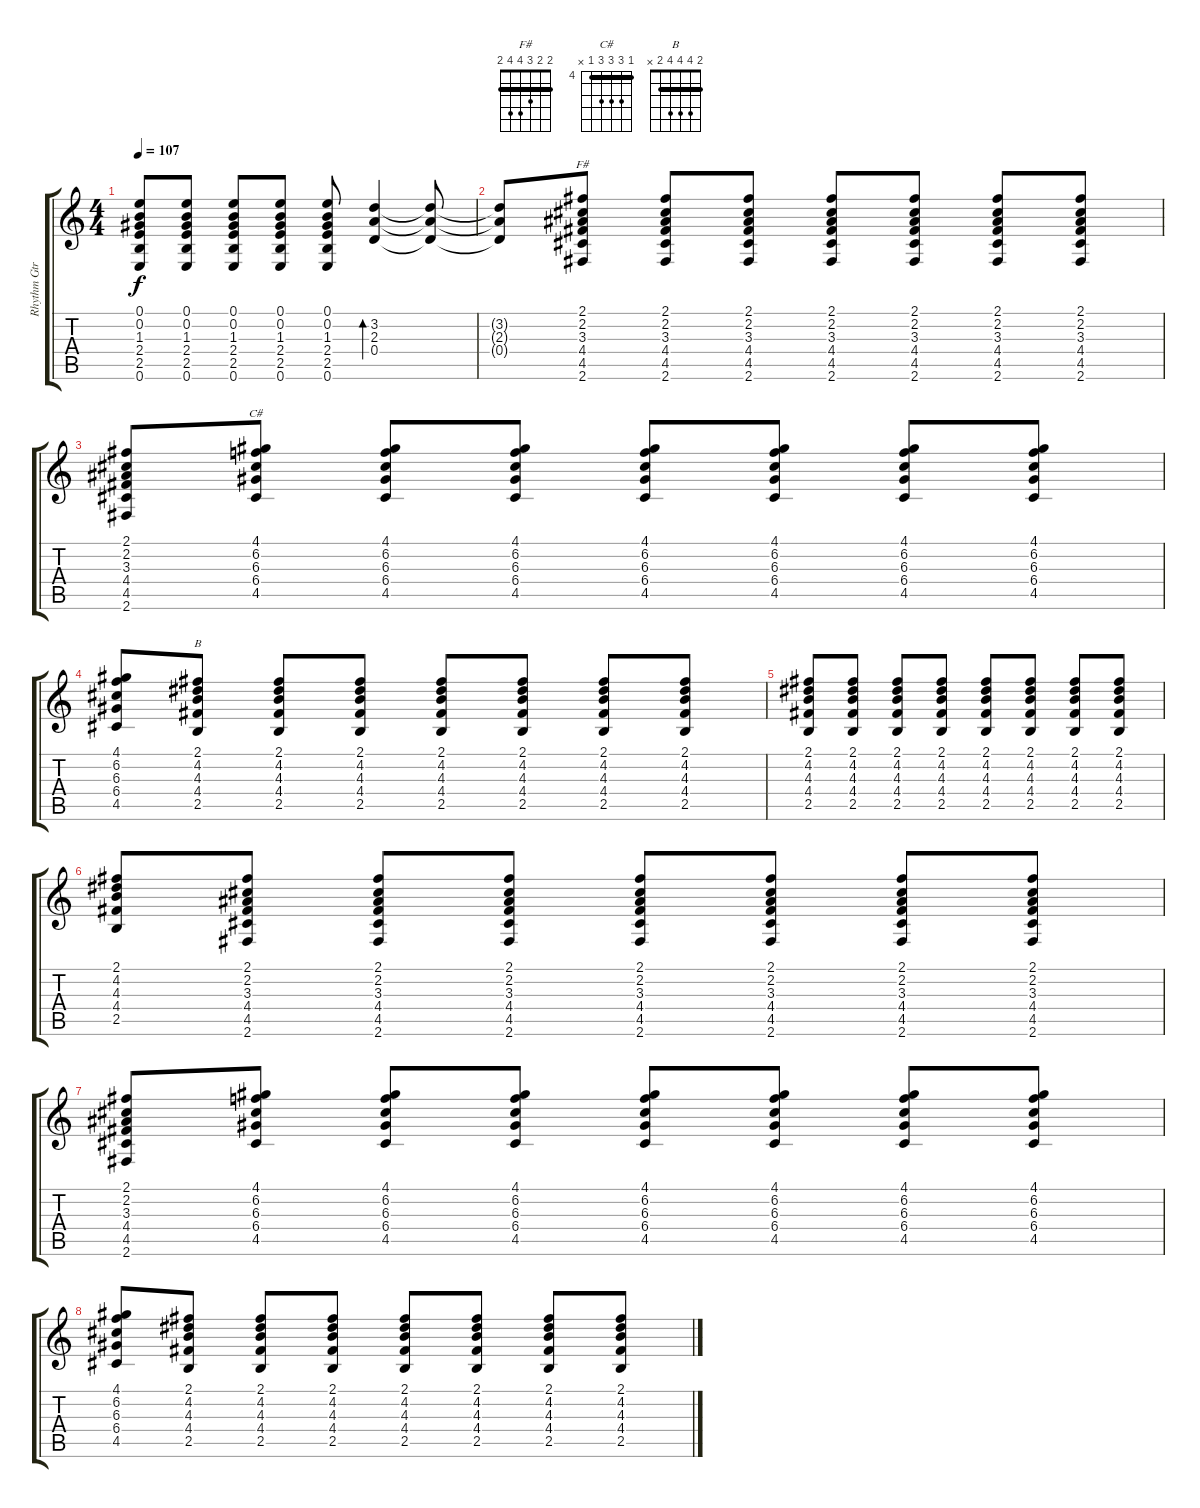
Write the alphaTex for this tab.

\track ("Rhythm Gtr." "Rhythm Gtr") {instrument acousticguitarsteel}
\staff {score tabs}
\tuning (E4 B3 G3 D3 A2 E2) {hide}
\chord ("F#" 2 2 3 4 4 2) {barre 2}
\chord ("C#" 4 6 6 6 4 x) {firstfret 4 barre 4}
\chord ("B" 2 4 4 4 2 x) {barre 2}
\ts (4 4)
\tempo 107
\clef g2
\ks c
(0.1 0.2 1.3 2.4 2.5 0.6).8{dy f} (0.1 0.2 1.3 2.4 2.5 0.6).8 (0.1 0.2 1.3 2.4 2.5 0.6).8 (0.1 0.2 1.3 2.4 2.5 0.6).8 (0.1 0.2 1.3 2.4 2.5 0.6).8 (3.2 2.3 0.4).4{bd 60} (3.2{t} 2.3{t} 0.4{t}).8 |
(3.2{t} 2.3{t} 0.4{t}).8 (2.1 2.2 3.3 4.4 4.5 2.6).8{ch "F#"} (2.1 2.2 3.3 4.4 4.5 2.6).8 (2.1 2.2 3.3 4.4 4.5 2.6).8 (2.1 2.2 3.3 4.4 4.5 2.6).8 (2.1 2.2 3.3 4.4 4.5 2.6).8 (2.1 2.2 3.3 4.4 4.5 2.6).8 (2.1 2.2 3.3 4.4 4.5 2.6).8 |
(2.1 2.2 3.3 4.4 4.5 2.6).8 (4.1 6.2 6.3 6.4 4.5).8{ch "C#"} (4.1 6.2 6.3 6.4 4.5).8 (4.1 6.2 6.3 6.4 4.5).8 (4.1 6.2 6.3 6.4 4.5).8 (4.1 6.2 6.3 6.4 4.5).8 (4.1 6.2 6.3 6.4 4.5).8 (4.1 6.2 6.3 6.4 4.5).8 |
(4.1 6.2 6.3 6.4 4.5).8 (2.1 4.2 4.3 4.4 2.5).8{ch "B"} (2.1 4.2 4.3 4.4 2.5).8 (2.1 4.2 4.3 4.4 2.5).8 (2.1 4.2 4.3 4.4 2.5).8 (2.1 4.2 4.3 4.4 2.5).8 (2.1 4.2 4.3 4.4 2.5).8 (2.1 4.2 4.3 4.4 2.5).8 |
(2.1 4.2 4.3 4.4 2.5).8 (2.1 4.2 4.3 4.4 2.5).8 (2.1 4.2 4.3 4.4 2.5).8 (2.1 4.2 4.3 4.4 2.5).8 (2.1 4.2 4.3 4.4 2.5).8 (2.1 4.2 4.3 4.4 2.5).8 (2.1 4.2 4.3 4.4 2.5).8 (2.1 4.2 4.3 4.4 2.5).8 |
(2.1 4.2 4.3 4.4 2.5).8 (2.1 2.2 3.3 4.4 4.5 2.6).8 (2.1 2.2 3.3 4.4 4.5 2.6).8 (2.1 2.2 3.3 4.4 4.5 2.6).8 (2.1 2.2 3.3 4.4 4.5 2.6).8 (2.1 2.2 3.3 4.4 4.5 2.6).8 (2.1 2.2 3.3 4.4 4.5 2.6).8 (2.1 2.2 3.3 4.4 4.5 2.6).8 |
(2.1 2.2 3.3 4.4 4.5 2.6).8 (4.1 6.2 6.3 6.4 4.5).8 (4.1 6.2 6.3 6.4 4.5).8 (4.1 6.2 6.3 6.4 4.5).8 (4.1 6.2 6.3 6.4 4.5).8 (4.1 6.2 6.3 6.4 4.5).8 (4.1 6.2 6.3 6.4 4.5).8 (4.1 6.2 6.3 6.4 4.5).8 |
(4.1 6.2 6.3 6.4 4.5).8 (2.1 4.2 4.3 4.4 2.5).8 (2.1 4.2 4.3 4.4 2.5).8 (2.1 4.2 4.3 4.4 2.5).8 (2.1 4.2 4.3 4.4 2.5).8 (2.1 4.2 4.3 4.4 2.5).8 (2.1 4.2 4.3 4.4 2.5).8 (2.1 4.2 4.3 4.4 2.5).8
